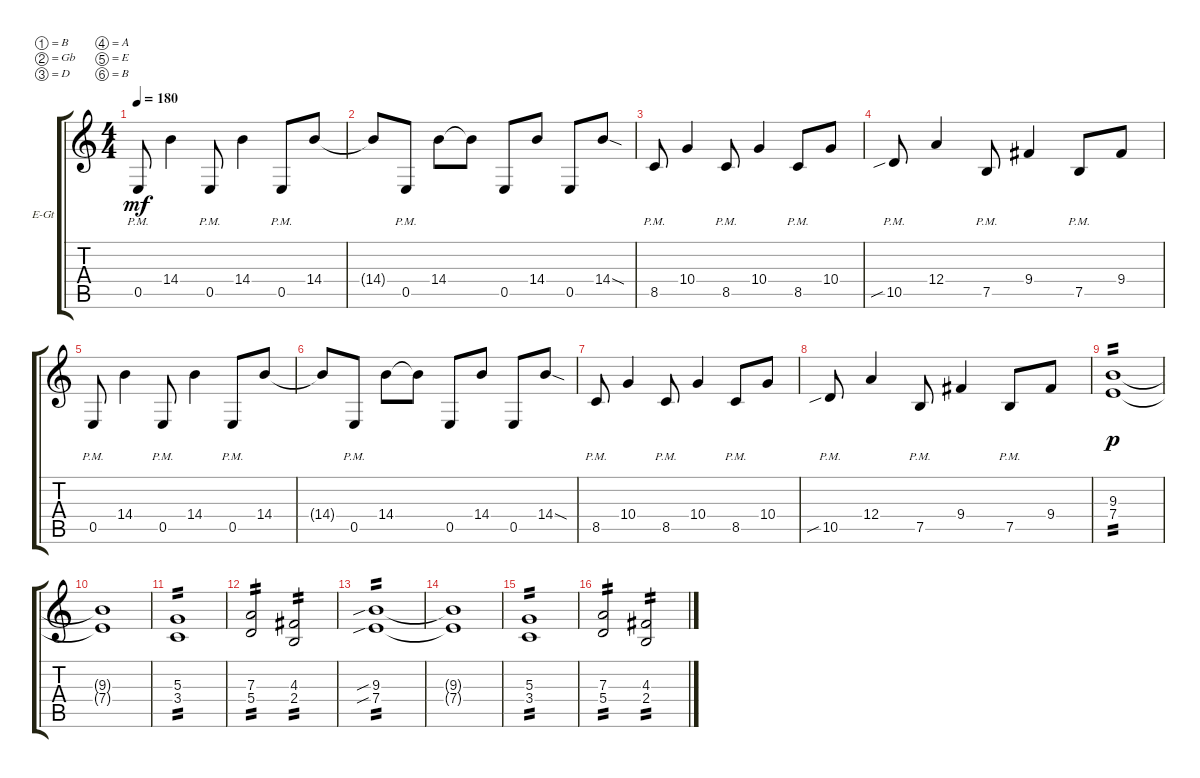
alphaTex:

\bracketExtendMode groupsimilarinstruments
\firstSystemTrackNameOrientation horizontal
\otherSystemsTrackNameOrientation horizontal
\track ("Electric Guitar 1" "E-Gt") {instrument distortionguitar}
\staff {score tabs}
\tuning (B3 Gb3 D3 A2 E2 B1)
\ts (4 4)
\tempo 180
\clef g2
\ks c
0.5{pm}.8{dy mf} 14.4.4 0.5{pm}.8 14.4.4 0.5{pm}.8 14.4.8 |
14.4{t}.8 0.5{pm}.8 14.4.8 14.4{t}.8 0.5.8 14.4.8 0.5.8 14.4{sod}.8 |
8.5{pm}.8 10.4.4 8.5{pm}.8 10.4.4 8.5{pm}.8 10.4.8 |
10.5{sib pm}.8 12.4.4 7.5{pm}.8 9.4.4 7.5{pm}.8 9.4.8 |
0.5{pm}.8 14.4.4 0.5{pm}.8 14.4.4 0.5{pm}.8 14.4.8 |
14.4{t}.8 0.5{pm}.8 14.4.8 14.4{t}.8 0.5.8 14.4.8 0.5.8 14.4{sod}.8 |
8.5{pm}.8 10.4.4 8.5{pm}.8 10.4.4 8.5{pm}.8 10.4.8 |
10.5{sib pm}.8 12.4.4 7.5{pm}.8 9.4.4 7.5{pm}.8 9.4.8 |
(7.4 9.3).1{tp 2 dy p} |
(9.3{t} 7.4{t}).1 |
(3.4 5.3).1{tp 2} |
(5.4 7.3).2{tp 2} (2.4 4.3).2{tp 2} |
(7.4{sib} 9.3{sib}).1{tp 2} |
(9.3{t} 7.4{t}).1 |
(3.4 5.3).1{tp 2} |
(5.4 7.3).2{tp 2} (2.4 4.3).2{tp 2}
